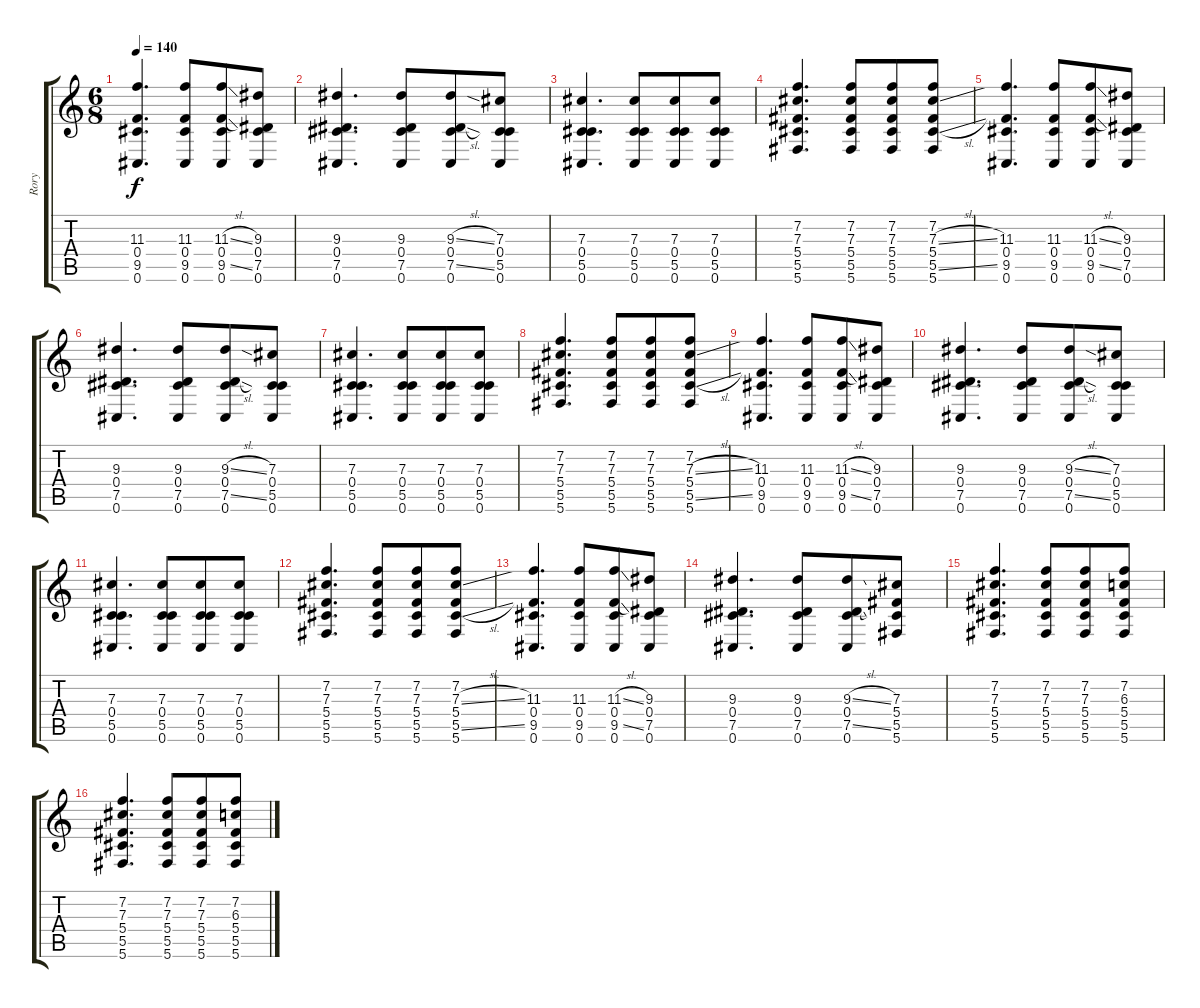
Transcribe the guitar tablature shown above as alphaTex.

\track ("Rory" "Rory") {instrument acousticguitarsteel}
\staff {score tabs}
\tuning (Eb4 Bb3 Gb3 Db3 Ab2 Db2) {hide}
\ts (6 8)
\tempo 140
\clef g2
\ks c
(11.3 0.4 9.5 0.6).4{d dy f} (11.3 0.4 9.5 0.6).8 (11.3{sl} 0.4 9.5{sl} 0.6).8 (9.3 0.4 7.5 0.6).8 |
(9.3 0.4 7.5 0.6).4{d} (9.3 0.4 7.5 0.6).8 (9.3{sl} 0.4 7.5{sl} 0.6).8 (7.3 0.4 5.5 0.6).8 |
(7.3 0.4 5.5 0.6).4{d} (7.3 0.4 5.5 0.6).8 (7.3 0.4 5.5 0.6).8 (7.3 0.4 5.5 0.6).8 |
(7.2 7.3 5.4 5.5 5.6).4{d} (7.2 7.3 5.4 5.5 5.6).8 (7.2 7.3 5.4 5.5 5.6).8 (7.2 7.3{sl} 5.4 5.5{sl} 5.6).8 |
(11.3 0.4 9.5 0.6).4{d} (11.3 0.4 9.5 0.6).8 (11.3{sl} 0.4 9.5{sl} 0.6).8 (9.3 0.4 7.5 0.6).8 |
(9.3 0.4 7.5 0.6).4{d} (9.3 0.4 7.5 0.6).8 (9.3{sl} 0.4 7.5{sl} 0.6).8 (7.3 0.4 5.5 0.6).8 |
(7.3 0.4 5.5 0.6).4{d} (7.3 0.4 5.5 0.6).8 (7.3 0.4 5.5 0.6).8 (7.3 0.4 5.5 0.6).8 |
(7.2 7.3 5.4 5.5 5.6).4{d} (7.2 7.3 5.4 5.5 5.6).8 (7.2 7.3 5.4 5.5 5.6).8 (7.2 7.3{sl} 5.4 5.5{sl} 5.6).8 |
(11.3 0.4 9.5 0.6).4{d} (11.3 0.4 9.5 0.6).8 (11.3{sl} 0.4 9.5{sl} 0.6).8 (9.3 0.4 7.5 0.6).8 |
(9.3 0.4 7.5 0.6).4{d} (9.3 0.4 7.5 0.6).8 (9.3{sl} 0.4 7.5{sl} 0.6).8 (7.3 0.4 5.5 0.6).8 |
(7.3 0.4 5.5 0.6).4{d} (7.3 0.4 5.5 0.6).8 (7.3 0.4 5.5 0.6).8 (7.3 0.4 5.5 0.6).8 |
(7.2 7.3 5.4 5.5 5.6).4{d} (7.2 7.3 5.4 5.5 5.6).8 (7.2 7.3 5.4 5.5 5.6).8 (7.2 7.3{sl} 5.4 5.5{sl} 5.6).8 |
(11.3 0.4 9.5 0.6).4{d} (11.3 0.4 9.5 0.6).8 (11.3{sl} 0.4 9.5{sl} 0.6).8 (9.3 0.4 7.5 0.6).8 |
(9.3 0.4 7.5 0.6).4{d} (9.3 0.4 7.5 0.6).8 (9.3{sl} 0.4 7.5{sl} 0.6).8 (7.3 5.4 5.5 5.6).8 |
(7.2 7.3 5.4 5.5 5.6).4{d} (7.2 7.3 5.4 5.5 5.6).8 (7.2 7.3 5.4 5.5 5.6).8 (7.2 6.3 5.4 5.5 5.6).8 |
(7.2 7.3 5.4 5.5 5.6).4{d} (7.2 7.3 5.4 5.5 5.6).8 (7.2 7.3 5.4 5.5 5.6).8 (7.2 6.3 5.4 5.5 5.6).8
